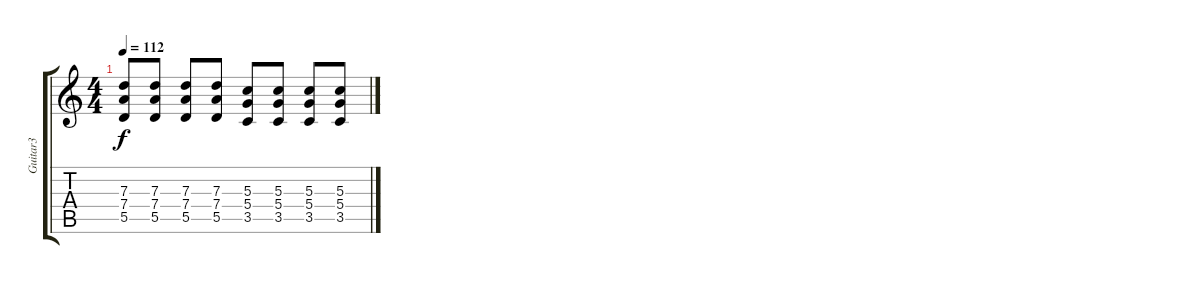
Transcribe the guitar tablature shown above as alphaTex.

\track ("Guitar3" "Guitar3") {instrument overdrivenguitar}
\staff {score tabs}
\tuning (E4 B3 G3 D3 A2 E2) {hide}
\ts (4 4)
\tempo 112
\clef g2
\ks c
(7.3 7.4 5.5).8{dy f} (7.3 7.4 5.5).8 (7.3 7.4 5.5).8 (7.3 7.4 5.5).8 (5.3 5.4 3.5).8 (5.3 5.4 3.5).8 (5.3 5.4 3.5).8 (5.3 5.4 3.5).8
